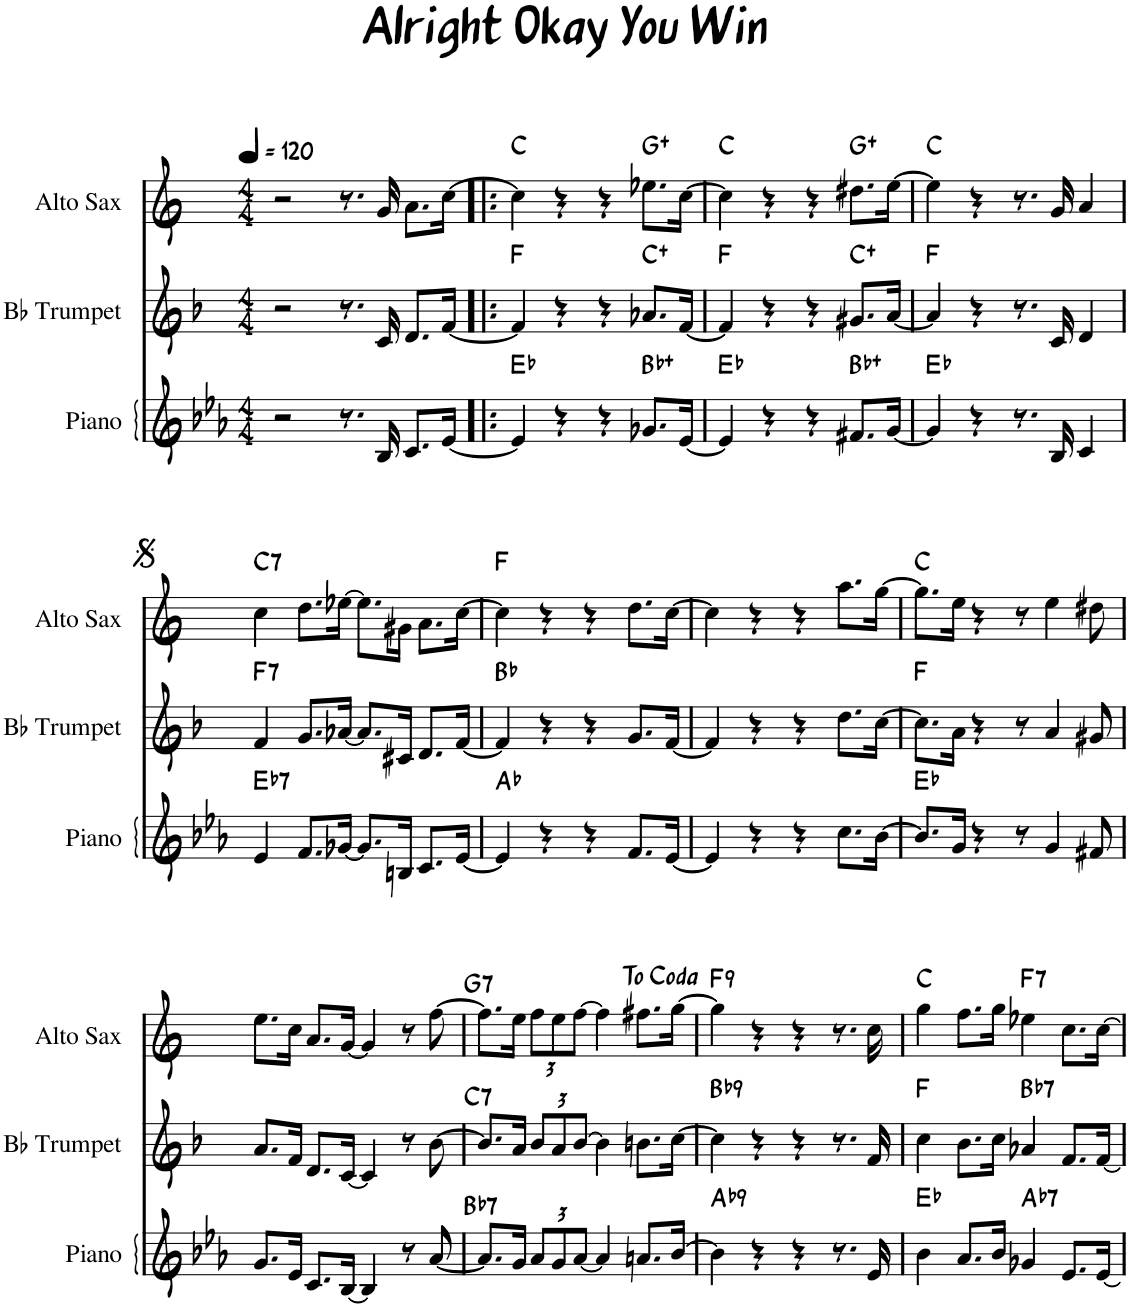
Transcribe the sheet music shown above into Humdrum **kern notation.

**kern	**harte	**kern	**harte	**kern	**harte
*part3	*part3	*part2	*part2	*part1	*part1
*staff3	*	*staff2	*	*staff1	*
*I"Piano	*	*I"Bb Trumpet	*	*I"Alto Sax	*
*I'Pno.	*	*I'Bb Tpt.	*	*I'Sax	*
*clefG2	*	*clefG2	*	*clefG2	*
*	*	*Trd1c2	*	*Trd5c9	*
*k[b-e-a-]	*	*k[b-]	*	*k[]	*
*M4/4	*	*M4/4	*	*M4/4	*
*MM120	*	*MM120	*	*MM120	*
=1	=1	=1	=1	=1	=1
2r	.	2r	.	2r	.
8.r	.	8.r	.	8.r	.
16B-/	.	16c/	.	16g/	.
8.c/L	.	8.d/L	.	8.a\L	.
[16e-/Jk	.	[16f/Jk	.	[16cc\Jk	.
=2!|:	=2!|:	=2!|:	=2!|:	=2!|:	=2!|:
4e-/]	Eb:maj	4f/]	F:maj	4cc\]	C:maj
4r	.	4r	.	4r	.
4r	.	4r	.	4r	.
8.g-X/L	Bb:aug	8.a-X/L	C:aug	8.ee-X\L	G:aug
[16e-/Jk	.	[16f/Jk	.	[16cc\Jk	.
=3	=3	=3	=3	=3	=3
4e-/]	Eb:maj	4f/]	F:maj	4cc\]	C:maj
4r	.	4r	.	4r	.
4r	.	4r	.	4r	.
8.f#X/L	Bb:aug	8.g#X/L	C:aug	8.dd#X\L	G:aug
[16g/Jk	.	[16a/Jk	.	[16ee\Jk	.
=4	=4	=4	=4	=4	=4
4g/]	Eb:maj	4a/]	F:maj	4ee\]	C:maj
4r	.	4r	.	4r	.
8.r	.	8.r	.	8.r	.
16B-/	.	16c/	.	16g/	.
4c/	.	4d/	.	4a/	.
!!LO:LB:g=z
=1	=1	=1	=1	=1	=1
!	!LO:H:kt=7	!	!LO:H:kt=7	!	!LO:H:kt=7
4e-/	Eb:7	4f/	F:7	4cc\	C:7
8.f/L	.	8.g/L	.	8.dd\L	.
[16g-X/Jk	.	[16a-X/Jk	.	[16ee-X\Jk	.
8.g-/L]	.	8.a-/L]	.	8.ee-\L]	.
16Bn/Jk	.	16c#X/Jk	.	16g#X\Jk	.
8.c/L	.	8.d/L	.	8.a\L	.
[16e-/Jk	.	[16f/Jk	.	[16cc\Jk	.
=2	=2	=2	=2	=2	=2
4e-/]	Ab:maj	4f/]	Bb:maj	4cc\]	F:maj
4r	.	4r	.	4r	.
4r	.	4r	.	4r	.
8.f/L	.	8.g/L	.	8.dd\L	.
[16e-/Jk	.	[16f/Jk	.	[16cc\Jk	.
=3	=3	=3	=3	=3	=3
4e-/]	.	4f/]	.	4cc\]	.
4r	.	4r	.	4r	.
4r	.	4r	.	4r	.
8.cc\L	.	8.dd\L	.	8.aa\L	.
[16b-\Jk	.	[16cc\Jk	.	[16gg\Jk	.
=4	=4	=4	=4	=4	=4
8.b-/L]	Eb:maj	8.cc\L]	F:maj	8.gg\L]	C:maj
16g/Jk	.	16a\Jk	.	16ee\Jk	.
4r	.	4r	.	4r	.
8r	.	8r	.	8r	.
4g/	.	4a/	.	4ee\	.
8f#X/	.	8g#X/	.	8dd#X\	.
!!LO:LB:g=z
=1	=1	=1	=1	=1	=1
8.g/L	.	8.a/L	.	8.ee\L	.
16e-/Jk	.	16f/Jk	.	16cc\Jk	.
8.c/L	.	8.d/L	.	8.a/L	.
[16B-/Jk	.	[16c/Jk	.	[16g/Jk	.
4B-/]	.	4c/]	.	4g/]	.
8r	.	8r	.	8r	.
[8a-/	.	[8b-\	.	[8ff\	.
=2	=2	=2	=2	=2	=2
!	!LO:H:kt=7	!	!LO:H:kt=7	!	!LO:H:kt=7
8.a-/L]	Bb:7	8.b-/L]	C:7	8.ff\L]	G:7
16g/Jk	.	16a/Jk	.	16ee\Jk	.
*Xbrackettup	*	*Xbrackettup	*	*Xbrackettup	*
12a-/L	.	12b-/L	.	12ff\L	.
12g/	.	12a/	.	12ee\	.
[12a-/J	.	[12b-/J	.	[12ff\J	.
4a-/]	.	4b-\]	.	4ff\]	.
8.an/L	.	8.bn\L	.	8.ff#X\L	.
[16b-/Jk	.	[16cc\Jk	.	[16gg\Jk	.
=3	=3	=3	=3	=3	=3
!	!LO:H:kt=9	!	!LO:H:kt=9	!	!LO:H:kt=9
4b-\]	Ab:9	4cc\]	Bb:9	4gg\]	F:9
4r	.	4r	.	4r	.
4r	.	4r	.	4r	.
8.r	.	8.r	.	8.r	.
16e-/	.	16f/	.	16cc\	.
=4	=4	=4	=4	=4	=4
4b-\	Eb:maj	4cc\	F:maj	4gg\	C:maj
8.a-/L	.	8.b-\L	.	8.ff\L	.
16b-/Jk	.	16cc\Jk	.	16gg\Jk	.
!	!LO:H:kt=7	!	!LO:H:kt=7	!	!LO:H:kt=7
4g-X/	Ab:7	4a-X/	Bb:7	4ee-X\	F:7
8.e-/L	.	8.f/L	.	8.cc\L	.
[16e-/Jk	.	[16f/Jk	.	[16cc\Jk	.
=	=	=	=	=	=
*-	*-	*-	*-	*-	*-
